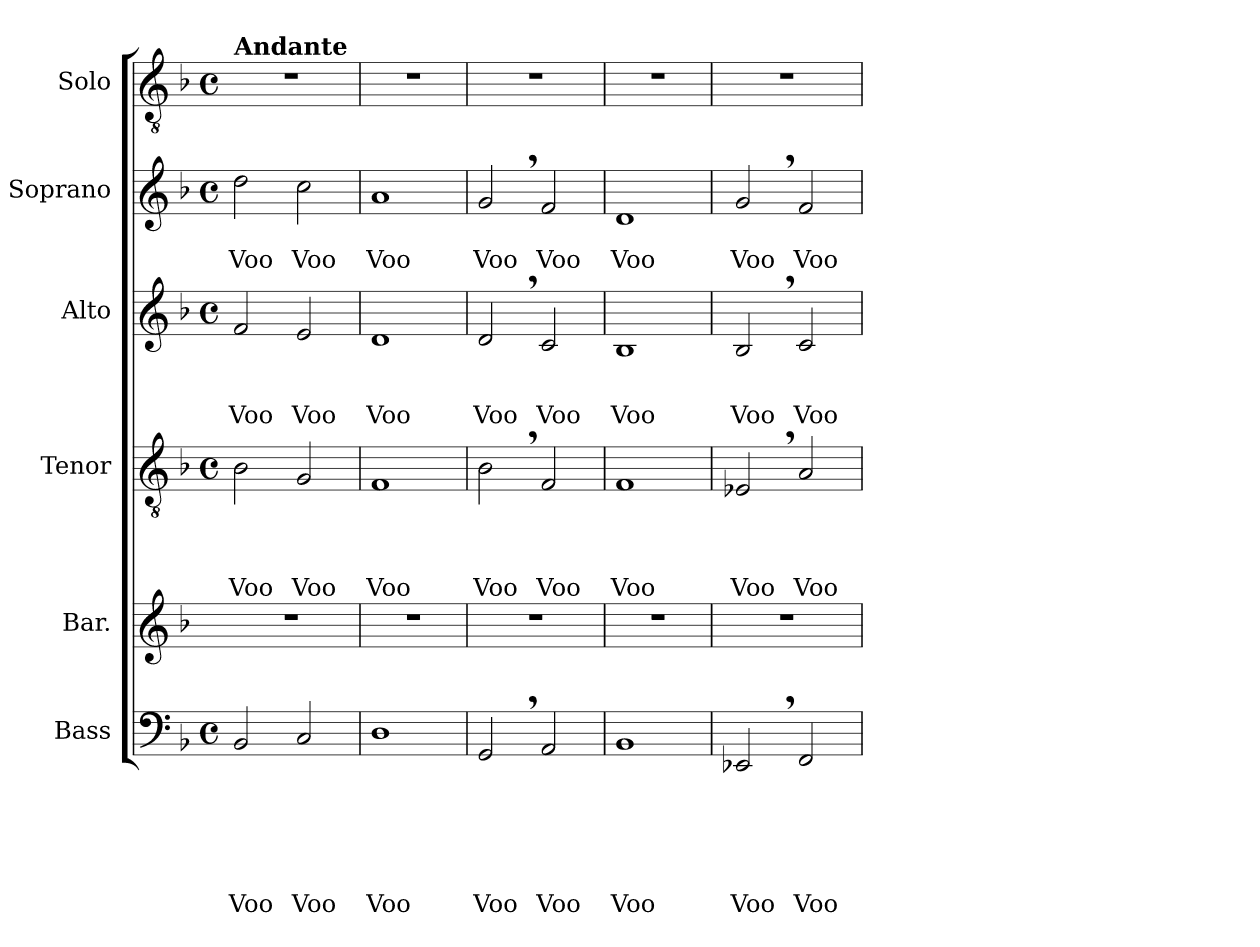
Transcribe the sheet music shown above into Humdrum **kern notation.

**kern	**text	**text	**text	**text	**text	**text	**kern	**kern	**text	**text	**text	**text	**kern	**text	**text	**text	**kern	**text	**text	**kern
*part6	*part6	*part6	*part6	*part6	*part6	*part6	*part5	*part4	*part4	*part4	*part4	*part4	*part3	*part3	*part3	*part3	*part2	*part2	*part2	*part1
*staff6	*staff6	*staff6	*staff6	*staff6	*staff6	*staff6	*staff5	*staff4	*staff4	*staff4	*staff4	*staff4	*staff3	*staff3	*staff3	*staff3	*staff2	*staff2	*staff2	*staff1
*I"Bass	*	*	*	*	*	*	*I"Bar.	*I"Tenor	*	*	*	*	*I"Alto	*	*	*	*I"Soprano	*	*	*I"Solo
*I'B.	*	*	*	*	*	*	*I'Bar.	*I'T.	*	*	*	*	*I'A.	*	*	*	*I'S.	*	*	*I'Solo
*clefF4	*	*	*	*	*	*	*clefG2	*clefGv2	*	*	*	*	*clefG2	*	*	*	*clefG2	*	*	*clefGv2
*k[b-]	*	*	*	*	*	*	*k[b-]	*k[b-]	*	*	*	*	*k[b-]	*	*	*	*k[b-]	*	*	*k[b-]
*F:	*	*	*	*	*	*	*F:	*F:	*	*	*	*	*F:	*	*	*	*F:	*	*	*F:
*M4/4	*	*	*	*	*	*	*	*M4/4	*	*	*	*	*M4/4	*	*	*	*M4/4	*	*	*M4/4
*met(c)	*	*	*	*	*	*	*	*met(c)	*	*	*	*	*met(c)	*	*	*	*met(c)	*	*	*met(c)
=1	=1	=1	=1	=1	=1	=1	=1	=1	=1	=1	=1	=1	=1	=1	=1	=1	=1	=1	=1	=1
!	!	!	!	!	!	!	!	!	!	!	!	!	!	!	!	!	!	!	!	!LO:TX:a:B:t=Andante
!	!	!	!	!	!	!LO:LY:b	!	!	!	!	!	!LO:LY:b	!	!	!	!LO:LY:b	!	!	!LO:LY:b	!
2BB-/	.	.	.	.	.	Voo	1r	2B-\	.	.	.	Voo	2f/	.	.	Voo	2dd\	.	Voo	1r
!	!	!	!	!	!	!LO:LY:b	!	!	!	!	!	!LO:LY:b	!	!	!	!LO:LY:b	!	!	!LO:LY:b	!
2C/	.	.	.	.	.	Voo	.	2G/	.	.	.	Voo	2e/	.	.	Voo	2cc\	.	Voo	.
=2	=2	=2	=2	=2	=2	=2	=2	=2	=2	=2	=2	=2	=2	=2	=2	=2	=2	=2	=2	=2
!	!	!	!	!	!	!LO:LY:b	!	!	!	!	!	!LO:LY:b	!	!	!	!LO:LY:b	!	!	!LO:LY:b	!
1D	.	.	.	.	.	Voo	1r	1F	.	.	.	Voo	1d	.	.	Voo	1a	.	Voo	1r
=3	=3	=3	=3	=3	=3	=3	=3	=3	=3	=3	=3	=3	=3	=3	=3	=3	=3	=3	=3	=3
!	!	!	!	!	!	!LO:LY:b	!	!	!	!	!	!LO:LY:b	!	!	!	!LO:LY:b	!	!	!LO:LY:b	!
2GG,>/	.	.	.	.	.	Voo	1r	2B-,>\	.	.	.	Voo	2d,>/	.	.	Voo	2g,>/	.	Voo	1r
!	!	!	!	!	!	!LO:LY:b	!	!	!	!	!	!LO:LY:b	!	!	!	!LO:LY:b	!	!	!LO:LY:b	!
2AA/	.	.	.	.	.	Voo	.	2F/	.	.	.	Voo	2c/	.	.	Voo	2f/	.	Voo	.
=4	=4	=4	=4	=4	=4	=4	=4	=4	=4	=4	=4	=4	=4	=4	=4	=4	=4	=4	=4	=4
!	!	!	!	!	!	!LO:LY:b	!	!	!	!	!	!LO:LY:b	!	!	!	!LO:LY:b	!	!	!LO:LY:b	!
1BB-	.	.	.	.	.	Voo	1r	1F	.	.	.	Voo	1B-	.	.	Voo	1d	.	Voo	1r
=5	=5	=5	=5	=5	=5	=5	=5	=5	=5	=5	=5	=5	=5	=5	=5	=5	=5	=5	=5	=5
!	!	!	!	!	!	!LO:LY:b	!	!	!	!	!	!LO:LY:b	!	!	!	!LO:LY:b	!	!	!LO:LY:b	!
2EE-X,>/	.	.	.	.	.	Voo	1r	2E-X,>/	.	.	.	Voo	2B-,>/	.	.	Voo	2g,>/	.	Voo	1r
!	!	!	!	!	!	!LO:LY:b	!	!	!	!	!	!LO:LY:b	!	!	!	!LO:LY:b	!	!	!LO:LY:b	!
2FF/	.	.	.	.	.	Voo	.	2A/	.	.	.	Voo	2c/	.	.	Voo	2f/	.	Voo	.
=	=	=	=	=	=	=	=	=	=	=	=	=	=	=	=	=	=	=	=	=
*-	*-	*-	*-	*-	*-	*-	*-	*-	*-	*-	*-	*-	*-	*-	*-	*-	*-	*-	*-	*-
